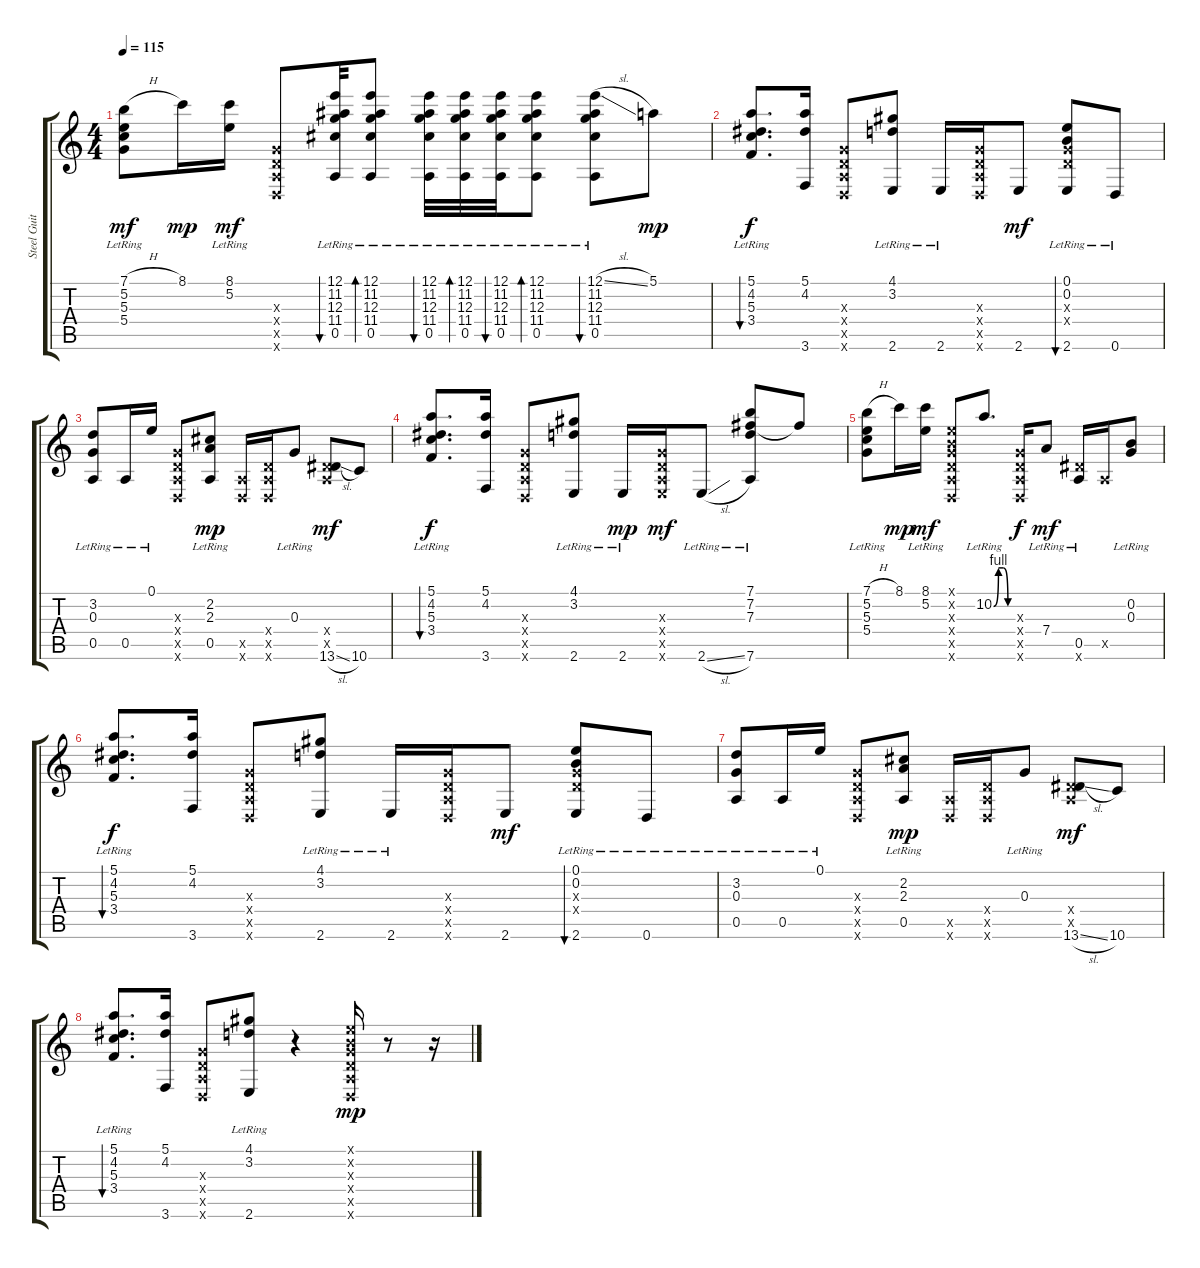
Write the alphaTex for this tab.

\track ("Steel Guitar" "Steel Guit") {instrument acousticguitarsteel}
\staff {score tabs}
\tuning (E4 B3 G3 D3 A2 D2) {hide}
\ts (4 4)
\tempo 115
\clef g2
\ks c
(7.1{h} 5.2{lr} 5.3{lr} 5.4).8{dy mf} 8.1.16{dy mp} (8.1{lr} 5.2{lr}).16{dy mf} (0.3{x} 0.4{x} 0.5{x} 0.6{x}).8 (12.1{lr} 11.2 12.3 11.4 0.5).32{bu 30} (12.1{lr} 11.2 12.3 11.4 0.5).8{bd 30} (12.1{lr} 11.2 12.3 11.4 0.5).32{bu 30} (12.1{lr} 11.2 12.3 11.4 0.5).32{bd 30} (12.1{lr} 11.2 12.3 11.4 0.5).32{bu 30} (12.1{lr} 11.2 12.3 11.4 0.5).8{bd 30} (12.1{sl lr} 11.2 12.3 11.4 0.5).8{bu 60} 5.1.8{dy mp} |
(5.1{lr} 4.2 5.3 3.4).8{d bu 60 dy f} (5.1 4.2 3.6).16 (0.3{x} 0.4{x} 0.5{x} 0.6{x}).8 (4.1{lr} 3.2{lr} 2.6{lr}).8 2.6{lr}.16 (0.3{x} 0.4{x} 0.5{x} 0.6{x}).16 2.6.8{dy mf} (0.1{lr} 0.2{lr} 0.3{x} 0.4{x} 2.6).8{bu 30} 0.6{lr}.8 |
(3.2{lr} 0.3{lr} 0.5{lr}).8 0.5{lr}.16 0.1{lr}.16 (0.3{x} 0.4{x} 0.5{x} 0.6{x}).8 (2.2{lr} 2.3{lr} 0.5{lr}).8{dy mp} (0.5{x} 0.6{x}).16 (0.4{x} 0.5{x} 0.6{x}).16 0.3{lr}.8 (0.4{x} 0.5{x} 13.6{sl}).8{dy mf} 10.6.8 |
(5.1{lr} 4.2 5.3 3.4).8{d bu 120 dy f} (5.1 4.2 3.6).16 (0.3{x} 0.4{x} 0.5{x} 0.6{x}).8 (4.1{lr} 3.2{lr} 2.6{lr}).8 2.6{lr}.16{dy mp} (0.3{x} 0.4{x} 0.5{x} 2.6{x}).16{dy mf} 2.6{sl lr}.8 (7.1 7.2 7.3 7.6{lr}).8 7.2{t}.8 |
(7.1{h} 5.2{lr} 5.3{lr} 5.4).8 8.1.16{dy mp} (8.1{lr} 5.2{lr}).16{dy mf} (0.1{x} 0.2{x} 0.3{x} 0.4{x} 0.5{x} 0.6{x}).8 10.2{be (custom 0 0 15 4 30 4 45 0 60 0) lr}.8{d} (0.3{x} 0.4{x} 0.5{x} 0.6{x}).16{dy f} 7.4{lr}.8{dy mf} (0.5{lr} 13.6{x}).16 0.5{x}.16 (0.2{lr} 0.3{lr}).8 |
(5.1{lr} 4.2 5.3 3.4).8{d bu 60 dy f} (5.1 4.2 3.6).16 (0.3{x} 0.4{x} 0.5{x} 0.6{x}).8 (4.1{lr} 3.2{lr} 2.6{lr}).8 2.6{lr}.16 (0.3{x} 0.4{x} 0.5{x} 0.6{x}).16 2.6.8{dy mf} (0.1{lr} 0.2{lr} 0.3{x} 0.4{x} 2.6).8{bu 30} 0.6{lr}.8 |
(3.2{lr} 0.3{lr} 0.5{lr}).8 0.5{lr}.16 0.1{lr}.16 (0.3{x} 0.4{x} 0.5{x} 0.6{x}).8 (2.2{lr} 2.3{lr} 0.5{lr}).8{dy mp} (0.5{x} 0.6{x}).16 (0.4{x} 0.5{x} 0.6{x}).16 0.3{lr}.8 (0.4{x} 0.5{x} 13.6{sl}).8{dy mf} 10.6.8 |
(5.1{lr} 4.2 5.3 3.4).8{d bu 120} (5.1 4.2 3.6).16 (0.3{x} 0.4{x} 0.5{x} 0.6{x}).8 (4.1{lr} 3.2{lr} 2.6{lr}).8 r.4 (0.1{x} 0.2{x} 0.3{x} 0.4{x} 0.5{x} 0.6{x}).16{dy mp} r.8 r.16
